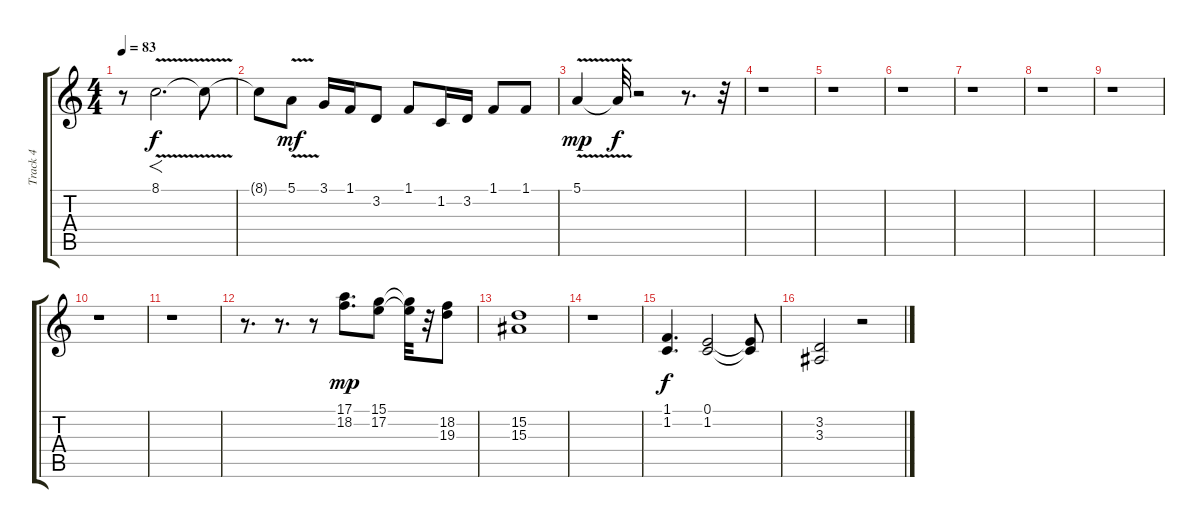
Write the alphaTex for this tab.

\track ("Track 4" "Track 4") {instrument tenorsax}
\staff {score tabs}
\tuning (E4 B3 G3 D3 A2 E2) {hide}
\ts (4 4)
\tempo 83
\clef g2
\ks c
r.8{dy mp volume 13 balance 8 instrument tenorsax} 8.1{v}.2{f d dy f} 8.1{t}.8 |
8.1{t}.8 5.1{v}.8{dy mf} 3.1.16 1.1.16 3.2.8 1.1.8 1.2.16 3.2.16 1.1.8 1.1.8 |
5.1{v}.4{dy mp} 5.1{t}.32{dy f} r.2 r.8{d} r.32 |
r.1 |
r.1 |
r.1 |
r.1 |
r.1 |
r.1 |
r.1 |
r.1 |
r.8{d balance 14 instrument musicbox} r.8{d} r.8 (17.1 18.2).8{d dy mp} (15.1 17.2).8 (15.1{t} 17.2{t}).32 r.32 (18.2 19.3).8 |
(15.2 15.3).1 |
r.1 |
(1.1 1.2).4{d dy f volume 6 balance 2 instrument choiraahs} (0.1 1.2).2 (0.1{t} 1.2{t}).8 |
(3.2 3.3).2 r.2
